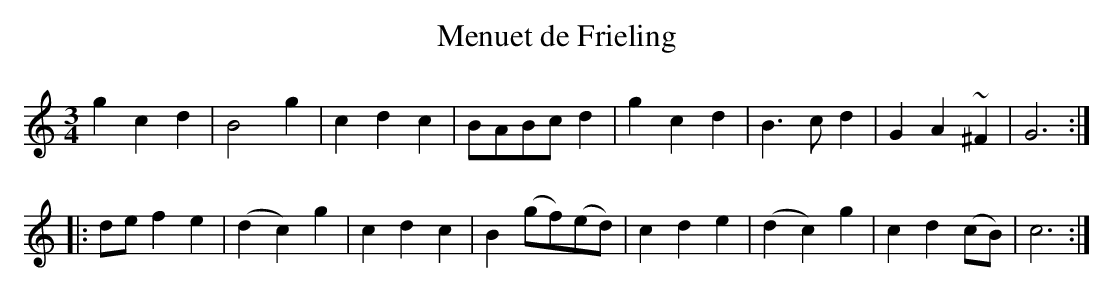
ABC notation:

X:1
T:Menuet de Frieling
M:3/4
K:Cmaj
g2c2d2|B4g2|c2d2c2|BABcd2|g2c2d2|B3cd2|G2A2~^F2|G6:|
|:def2e2|(d2c2)g2|c2d2c2|B2(gf)(ed)|c2d2e2|(d2c2)g2|c2d2(cB)|c6:|
